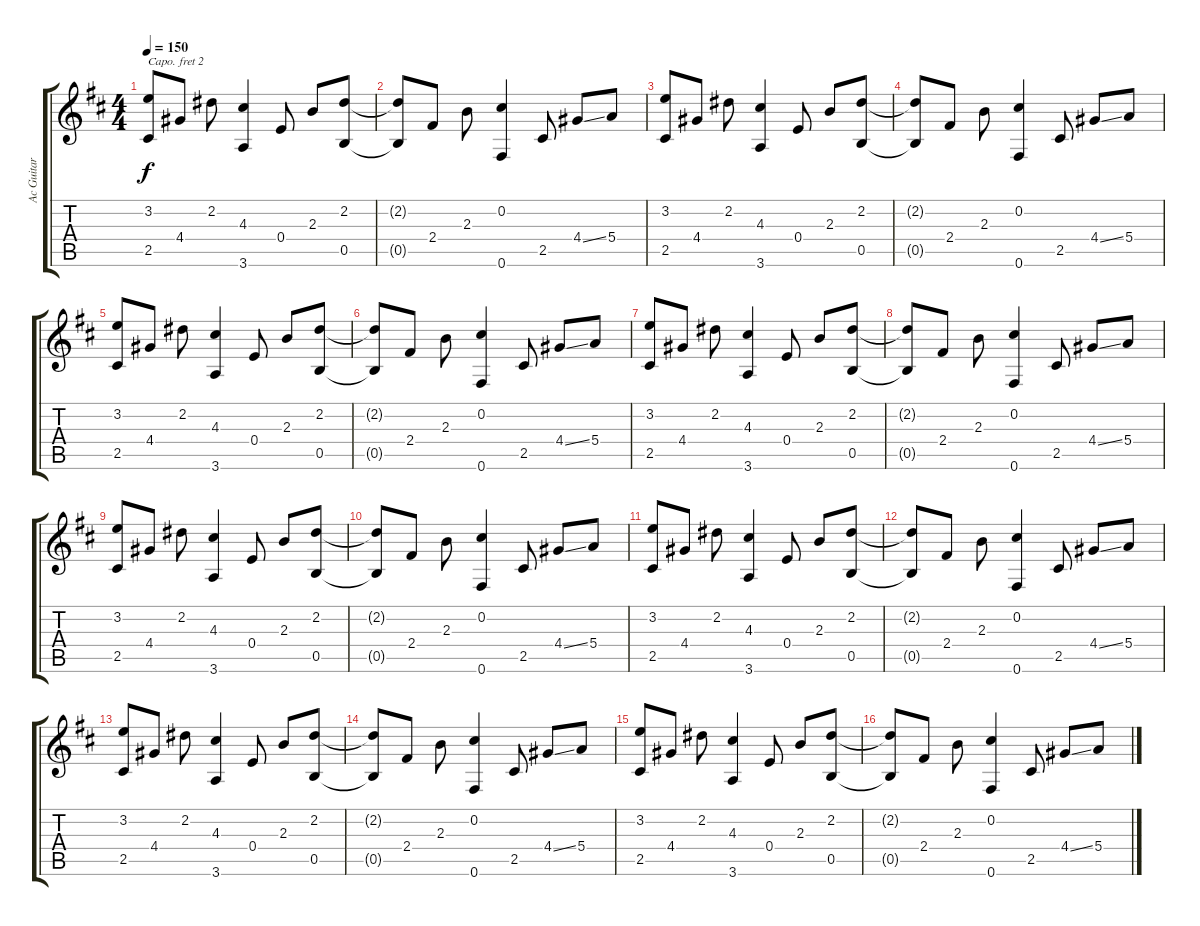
\track ("Ac Guitar" "Ac Guitar") {instrument acousticguitarnylon}
\staff {score tabs}
\capo 2
\tuning (E4 B3 G3 D3 A2 E2) {hide}
\ts (4 4)
\tempo 150
\clef g2
\ks d
(3.2 2.5).8{dy f} 4.4.8 2.2.8 (4.3 3.6).4 0.4.8 2.3.8 (2.2 0.5).8 |
(2.2{t} 0.5{t}).8 2.4.8 2.3.8 (0.2 0.6).4 2.5.8 4.4{ss}.8 5.4.8 |
(3.2 2.5).8 4.4.8 2.2.8 (4.3 3.6).4 0.4.8 2.3.8 (2.2 0.5).8 |
(2.2{t} 0.5{t}).8 2.4.8 2.3.8 (0.2 0.6).4 2.5.8 4.4{ss}.8 5.4.8 |
(3.2 2.5).8 4.4.8 2.2.8 (4.3 3.6).4 0.4.8 2.3.8 (2.2 0.5).8 |
(2.2{t} 0.5{t}).8 2.4.8 2.3.8 (0.2 0.6).4 2.5.8 4.4{ss}.8 5.4.8 |
(3.2 2.5).8 4.4.8 2.2.8 (4.3 3.6).4 0.4.8 2.3.8 (2.2 0.5).8 |
(2.2{t} 0.5{t}).8 2.4.8 2.3.8 (0.2 0.6).4 2.5.8 4.4{ss}.8 5.4.8 |
(3.2 2.5).8 4.4.8 2.2.8 (4.3 3.6).4 0.4.8 2.3.8 (2.2 0.5).8 |
(2.2{t} 0.5{t}).8 2.4.8 2.3.8 (0.2 0.6).4 2.5.8 4.4{ss}.8 5.4.8 |
(3.2 2.5).8 4.4.8 2.2.8 (4.3 3.6).4 0.4.8 2.3.8 (2.2 0.5).8 |
(2.2{t} 0.5{t}).8 2.4.8 2.3.8 (0.2 0.6).4 2.5.8 4.4{ss}.8 5.4.8 |
(3.2 2.5).8 4.4.8 2.2.8 (4.3 3.6).4 0.4.8 2.3.8 (2.2 0.5).8 |
(2.2{t} 0.5{t}).8 2.4.8 2.3.8 (0.2 0.6).4 2.5.8 4.4{ss}.8 5.4.8 |
(3.2 2.5).8 4.4.8 2.2.8 (4.3 3.6).4 0.4.8 2.3.8 (2.2 0.5).8 |
(2.2{t} 0.5{t}).8 2.4.8 2.3.8 (0.2 0.6).4 2.5.8 4.4{ss}.8 5.4.8
